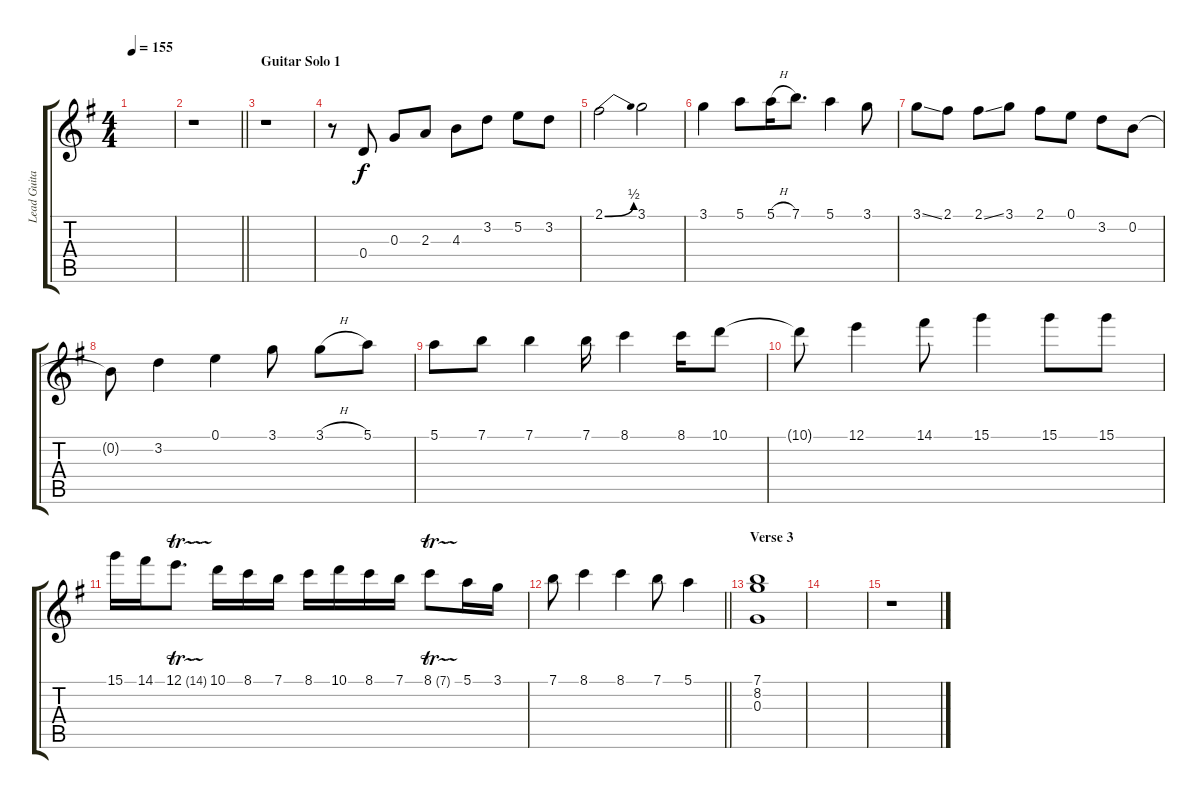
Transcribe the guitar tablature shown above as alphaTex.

\track ("Lead Guitar" "Lead Guita") {instrument distortionguitar}
\staff {score tabs}
\tuning (E4 B3 G3 D3 A2 E2) {hide}
\ts (4 4)
\tempo 155
\clef g2
\ks g
|
\barLineRight lightlight
r.1 |
\section ("" "Guitar Solo 1")
r.1 |
r.8 0.4.8{volume 16 balance 8 instrument acousticguitarsteel} 0.3.8 2.3.8 4.3.8 3.2.8 5.2.8 3.2.8 |
2.1{be (bend 0 0 60 2)}.2 3.1.2 |
3.1.4 5.1.8 5.1{h}.16 7.1.8{d} 5.1.4 3.1.8 |
3.1{ss}.8 2.1.8 2.1{ss}.8 3.1.8 2.1.8 0.1.8 3.2.8 0.2.8 |
0.2{t}.8 3.2.4 0.1.4 3.1.8 3.1{h}.8 5.1.8 |
5.1.8 7.1.8 7.1.4 7.1.16 8.1.4 8.1.16 10.1.8 |
10.1{t}.8 12.1.4 14.1.8 15.1.4 15.1.8 15.1.8 |
15.1.16 14.1.16 12.1{tr (14 32)}.8{d} 10.1.16 8.1.16 7.1.16 8.1.16 10.1.16 8.1.16 7.1.16 8.1{tr (7 32)}.8 5.1.16 3.1.16 |
\barLineRight lightlight
7.1.8 8.1.4 8.1.4 7.1.8 5.1.4 |
\section ("" "Verse 3")
(7.1 8.2 0.3).1 |
|
r.1
